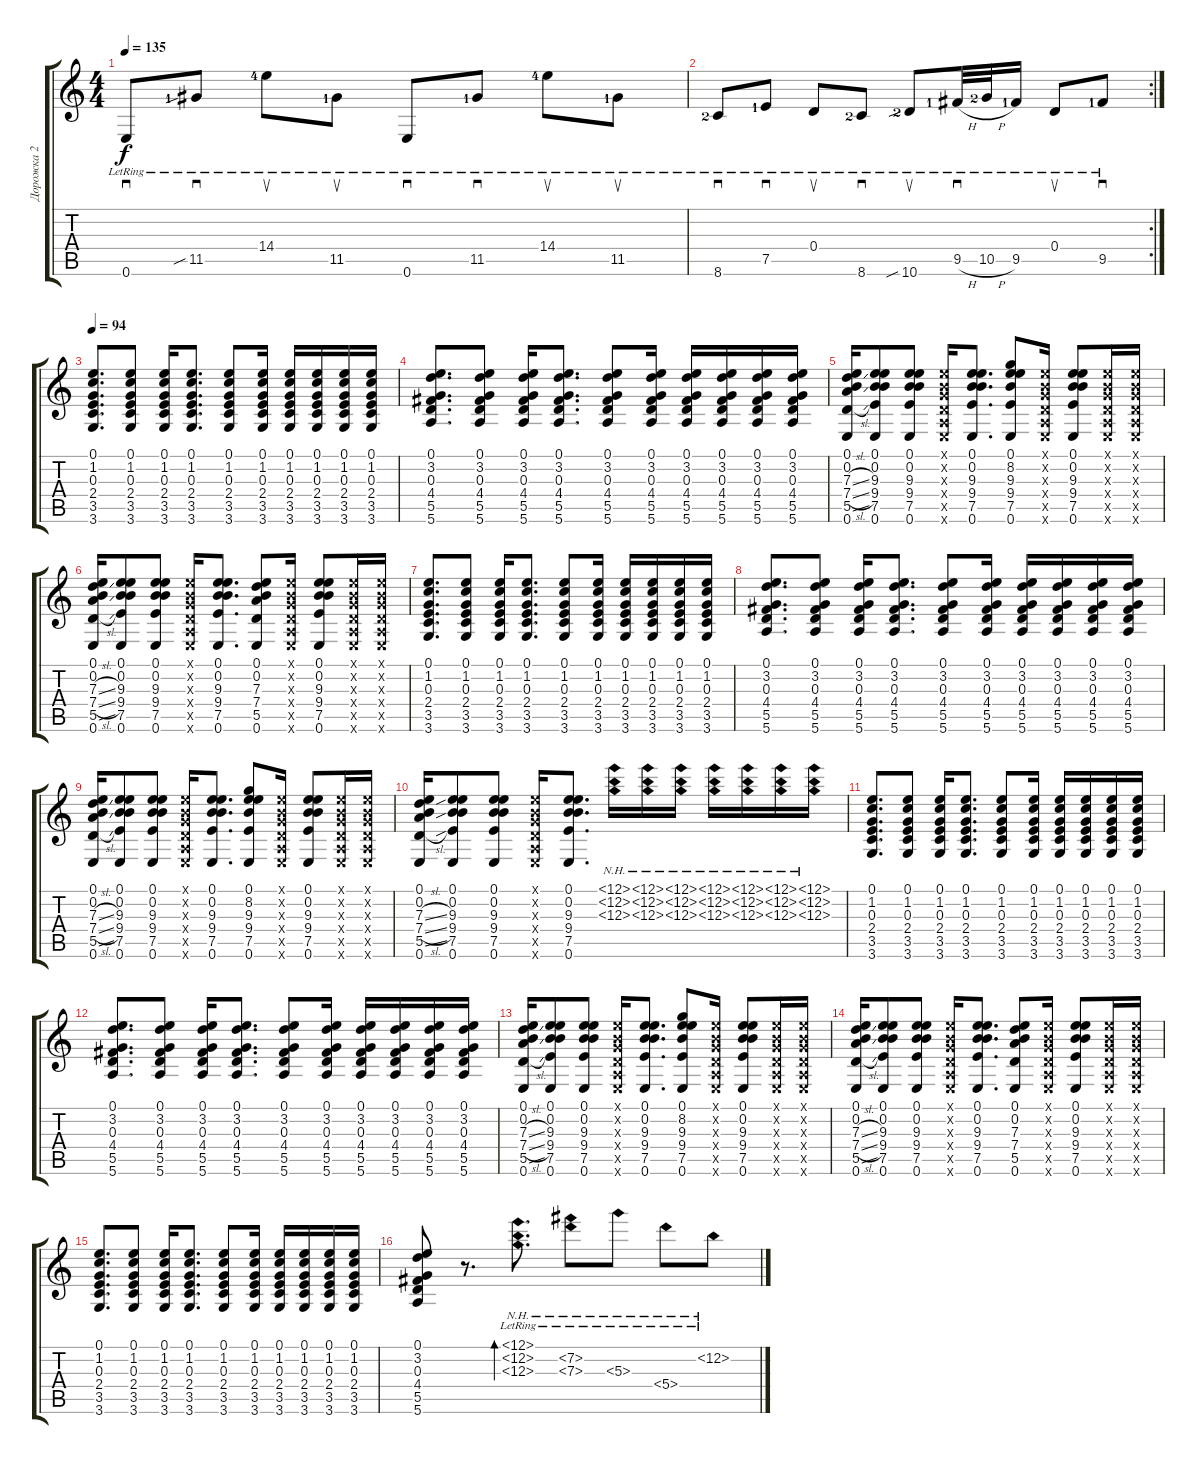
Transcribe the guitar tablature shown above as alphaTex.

\track ("Дорожка 2" "Дорожка 2") {instrument acousticguitarsteel}
\staff {score tabs}
\tuning (E4 B3 G3 D3 A2 E2) {hide}
\ts (4 4)
\tempo 135
\clef g2
\ks c
0.6{lr}.8{sd dy f} 11.5{sib lr lf 2}.8{sd} 14.4{lr lf 5}.8{su} 11.5{lr lf 2}.8{su} 0.6{lr}.8{sd} 11.5{lr lf 2}.8{sd} 14.4{lr lf 5}.8{su} 11.5{lr lf 2}.8{su} |
\rc 2
8.6{lr lf 3}.8{sd} 7.5{lr lf 2}.8{sd} 0.4{lr}.8{su} 8.6{lr lf 3}.8{sd} 10.6{sib lr lf 3}.8{su} 9.5{h lr lf 2}.32{sd} 10.5{h lr lf 3}.32 9.5{lr lf 2}.16 0.4{lr}.8{su} 9.5{lr lf 2}.8{sd} |
\tempo 94
(0.1 1.2 0.3 2.4 3.5 3.6).8{d} (0.1 1.2 0.3 2.4 3.5 3.6).8 (0.1 1.2 0.3 2.4 3.5 3.6).16 (0.1 1.2 0.3 2.4 3.5 3.6).8{d} (0.1 1.2 0.3 2.4 3.5 3.6).8 (0.1 1.2 0.3 2.4 3.5 3.6).16 (0.1 1.2 0.3 2.4 3.5 3.6).16 (0.1 1.2 0.3 2.4 3.5 3.6).16 (0.1 1.2 0.3 2.4 3.5 3.6).16 (0.1 1.2 0.3 2.4 3.5 3.6).16 |
(0.1 3.2 0.3 4.4 5.5 5.6).8{d} (0.1 3.2 0.3 4.4 5.5 5.6).8 (0.1 3.2 0.3 4.4 5.5 5.6).16 (0.1 3.2 0.3 4.4 5.5 5.6).8{d} (0.1 3.2 0.3 4.4 5.5 5.6).8 (0.1 3.2 0.3 4.4 5.5 5.6).16 (0.1 3.2 0.3 4.4 5.5 5.6).16 (0.1 3.2 0.3 4.4 5.5 5.6).16 (0.1 3.2 0.3 4.4 5.5 5.6).16 (0.1 3.2 0.3 4.4 5.5 5.6).16 |
(0.1 0.2 7.3{sl} 7.4{sl} 5.5{sl} 0.6).16 (0.1 0.2 9.3 9.4 7.5 0.6).8 (0.1 0.2 9.3 9.4 7.5 0.6).8 (0.1{x} 0.2{x} 0.3{x} 0.4{x} 0.5{x} 0.6{x}).16 (0.1 0.2 9.3 9.4 7.5 0.6).8{d} (0.1 8.2 9.3 9.4 7.5 0.6).8 (0.1{x} 0.2{x} 0.3{x} 0.4{x} 0.5{x} 0.6{x}).16 (0.1 0.2 9.3 9.4 7.5 0.6).8 (0.1{x} 0.2{x} 0.3{x} 0.4{x} 0.5{x} 0.6{x}).16 (0.1{x} 0.2{x} 0.3{x} 0.4{x} 0.5{x} 0.6{x}).16 |
(0.1 0.2 7.3{sl} 7.4{sl} 5.5{sl} 0.6).16 (0.1 0.2 9.3 9.4 7.5 0.6).8 (0.1 0.2 9.3 9.4 7.5 0.6).8 (0.1{x} 0.2{x} 0.3{x} 0.4{x} 0.5{x} 0.6{x}).16 (0.1 0.2 9.3 9.4 7.5 0.6).8{d} (0.1 0.2 7.3 7.4 5.5 0.6).8 (0.1{x} 0.2{x} 0.3{x} 0.4{x} 0.5{x} 0.6{x}).16 (0.1 0.2 9.3 9.4 7.5 0.6).8 (0.1{x} 0.2{x} 0.3{x} 0.4{x} 0.5{x} 0.6{x}).16 (0.1{x} 0.2{x} 0.3{x} 0.4{x} 0.5{x} 0.6{x}).16 |
(0.1 1.2 0.3 2.4 3.5 3.6).8{d} (0.1 1.2 0.3 2.4 3.5 3.6).8 (0.1 1.2 0.3 2.4 3.5 3.6).16 (0.1 1.2 0.3 2.4 3.5 3.6).8{d} (0.1 1.2 0.3 2.4 3.5 3.6).8 (0.1 1.2 0.3 2.4 3.5 3.6).16 (0.1 1.2 0.3 2.4 3.5 3.6).16 (0.1 1.2 0.3 2.4 3.5 3.6).16 (0.1 1.2 0.3 2.4 3.5 3.6).16 (0.1 1.2 0.3 2.4 3.5 3.6).16 |
(0.1 3.2 0.3 4.4 5.5 5.6).8{d} (0.1 3.2 0.3 4.4 5.5 5.6).8 (0.1 3.2 0.3 4.4 5.5 5.6).16 (0.1 3.2 0.3 4.4 5.5 5.6).8{d} (0.1 3.2 0.3 4.4 5.5 5.6).8 (0.1 3.2 0.3 4.4 5.5 5.6).16 (0.1 3.2 0.3 4.4 5.5 5.6).16 (0.1 3.2 0.3 4.4 5.5 5.6).16 (0.1 3.2 0.3 4.4 5.5 5.6).16 (0.1 3.2 0.3 4.4 5.5 5.6).16 |
(0.1 0.2 7.3{sl} 7.4{sl} 5.5{sl} 0.6).16 (0.1 0.2 9.3 9.4 7.5 0.6).8 (0.1 0.2 9.3 9.4 7.5 0.6).8 (0.1{x} 0.2{x} 0.3{x} 0.4{x} 0.5{x} 0.6{x}).16 (0.1 0.2 9.3 9.4 7.5 0.6).8{d} (0.1 8.2 9.3 9.4 7.5 0.6).8 (0.1{x} 0.2{x} 0.3{x} 0.4{x} 0.5{x} 0.6{x}).16 (0.1 0.2 9.3 9.4 7.5 0.6).8 (0.1{x} 0.2{x} 0.3{x} 0.4{x} 0.5{x} 0.6{x}).16 (0.1{x} 0.2{x} 0.3{x} 0.4{x} 0.5{x} 0.6{x}).16 |
(0.1 0.2 7.3{sl} 7.4{sl} 5.5{sl} 0.6).16 (0.1 0.2 9.3 9.4 7.5 0.6).8 (0.1 0.2 9.3 9.4 7.5 0.6).8 (0.1{x} 0.2{x} 0.3{x} 0.4{x} 0.5{x} 0.6{x}).16 (0.1 0.2 9.3 9.4 7.5 0.6).8{d} (12.1{nh} 12.2{nh} 12.3{nh}).16 (12.1{nh} 12.2{nh} 12.3{nh}).16 (12.1{nh} 12.2{nh} 12.3{nh}).16 (12.1{nh} 12.2{nh} 12.3{nh}).16 (12.1{nh} 12.2{nh} 12.3{nh}).16 (12.1{nh} 12.2{nh} 12.3{nh}).16 (12.1{nh} 12.2{nh} 12.3{nh}).16 |
(0.1 1.2 0.3 2.4 3.5 3.6).8{d} (0.1 1.2 0.3 2.4 3.5 3.6).8 (0.1 1.2 0.3 2.4 3.5 3.6).16 (0.1 1.2 0.3 2.4 3.5 3.6).8{d} (0.1 1.2 0.3 2.4 3.5 3.6).8 (0.1 1.2 0.3 2.4 3.5 3.6).16 (0.1 1.2 0.3 2.4 3.5 3.6).16 (0.1 1.2 0.3 2.4 3.5 3.6).16 (0.1 1.2 0.3 2.4 3.5 3.6).16 (0.1 1.2 0.3 2.4 3.5 3.6).16 |
(0.1 3.2 0.3 4.4 5.5 5.6).8{d} (0.1 3.2 0.3 4.4 5.5 5.6).8 (0.1 3.2 0.3 4.4 5.5 5.6).16 (0.1 3.2 0.3 4.4 5.5 5.6).8{d} (0.1 3.2 0.3 4.4 5.5 5.6).8 (0.1 3.2 0.3 4.4 5.5 5.6).16 (0.1 3.2 0.3 4.4 5.5 5.6).16 (0.1 3.2 0.3 4.4 5.5 5.6).16 (0.1 3.2 0.3 4.4 5.5 5.6).16 (0.1 3.2 0.3 4.4 5.5 5.6).16 |
(0.1 0.2 7.3{sl} 7.4{sl} 5.5{sl} 0.6).16 (0.1 0.2 9.3 9.4 7.5 0.6).8 (0.1 0.2 9.3 9.4 7.5 0.6).8 (0.1{x} 0.2{x} 0.3{x} 0.4{x} 0.5{x} 0.6{x}).16 (0.1 0.2 9.3 9.4 7.5 0.6).8{d} (0.1 8.2 9.3 9.4 7.5 0.6).8 (0.1{x} 0.2{x} 0.3{x} 0.4{x} 0.5{x} 0.6{x}).16 (0.1 0.2 9.3 9.4 7.5 0.6).8 (0.1{x} 0.2{x} 0.3{x} 0.4{x} 0.5{x} 0.6{x}).16 (0.1{x} 0.2{x} 0.3{x} 0.4{x} 0.5{x} 0.6{x}).16 |
(0.1 0.2 7.3{sl} 7.4{sl} 5.5{sl} 0.6).16 (0.1 0.2 9.3 9.4 7.5 0.6).8 (0.1 0.2 9.3 9.4 7.5 0.6).8 (0.1{x} 0.2{x} 0.3{x} 0.4{x} 0.5{x} 0.6{x}).16 (0.1 0.2 9.3 9.4 7.5 0.6).8{d} (0.1 0.2 7.3 7.4 5.5 0.6).8 (0.1{x} 0.2{x} 0.3{x} 0.4{x} 0.5{x} 0.6{x}).16 (0.1 0.2 9.3 9.4 7.5 0.6).8 (0.1{x} 0.2{x} 0.3{x} 0.4{x} 0.5{x} 0.6{x}).16 (0.1{x} 0.2{x} 0.3{x} 0.4{x} 0.5{x} 0.6{x}).16 |
(0.1 1.2 0.3 2.4 3.5 3.6).8{d} (0.1 1.2 0.3 2.4 3.5 3.6).8 (0.1 1.2 0.3 2.4 3.5 3.6).16 (0.1 1.2 0.3 2.4 3.5 3.6).8{d} (0.1 1.2 0.3 2.4 3.5 3.6).8 (0.1 1.2 0.3 2.4 3.5 3.6).16 (0.1 1.2 0.3 2.4 3.5 3.6).16 (0.1 1.2 0.3 2.4 3.5 3.6).16 (0.1 1.2 0.3 2.4 3.5 3.6).16 (0.1 1.2 0.3 2.4 3.5 3.6).16 |
(0.1 3.2 0.3 4.4 5.5 5.6).8 r.8{d} (12.1{nh lr} 12.2{nh lr} 12.3{nh lr}).8{d bd 480} (7.2{nh lr} 7.3{nh lr}).8 5.3{nh lr}.8 5.4{nh lr}.8 12.2{nh lr}.8
